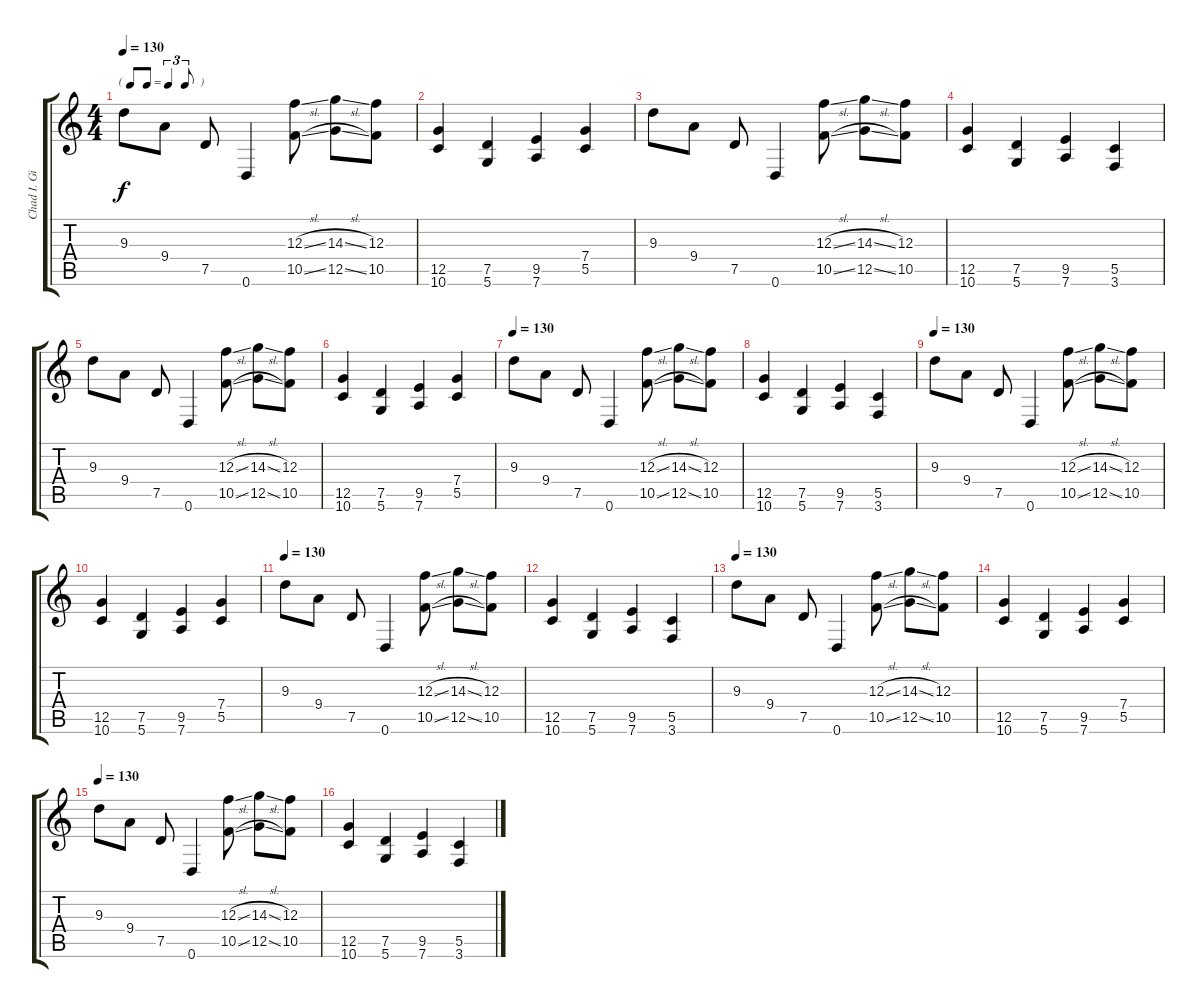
\track ("Chad I. Ginsburg" "Chad I. Gi") {instrument distortionguitar}
\staff {score tabs}
\tuning (D4 A3 F3 C3 G2 D2) {hide}
\ts (4 4)
\tf triplet8th
\tempo 130
\clef g2
\ks c
9.3.8{dy f} 9.4.8 7.5.8 0.6.4 (12.3{sl} 10.5{sl}).8 (14.3{sl} 12.5{sl}).8 (12.3 10.5).8 |
(12.5 10.6).4 (7.5 5.6).4 (9.5 7.6).4 (7.4 5.5).4 |
9.3.8 9.4.8 7.5.8 0.6.4 (12.3{sl} 10.5{sl}).8 (14.3{sl} 12.5{sl}).8 (12.3 10.5).8 |
(12.5 10.6).4 (7.5 5.6).4 (9.5 7.6).4 (5.5 3.6).4 |
9.3.8 9.4.8 7.5.8 0.6.4 (12.3{sl} 10.5{sl}).8 (14.3{sl} 12.5{sl}).8 (12.3 10.5).8 |
(12.5 10.6).4 (7.5 5.6).4 (9.5 7.6).4 (7.4 5.5).4 |
\tempo 130
9.3.8 9.4.8 7.5.8 0.6.4 (12.3{sl} 10.5{sl}).8 (14.3{sl} 12.5{sl}).8 (12.3 10.5).8 |
(12.5 10.6).4 (7.5 5.6).4 (9.5 7.6).4 (5.5 3.6).4 |
\tempo 130
9.3.8 9.4.8 7.5.8 0.6.4 (12.3{sl} 10.5{sl}).8 (14.3{sl} 12.5{sl}).8 (12.3 10.5).8 |
(12.5 10.6).4 (7.5 5.6).4 (9.5 7.6).4 (7.4 5.5).4 |
\tempo 130
9.3.8 9.4.8 7.5.8 0.6.4 (12.3{sl} 10.5{sl}).8 (14.3{sl} 12.5{sl}).8 (12.3 10.5).8 |
(12.5 10.6).4 (7.5 5.6).4 (9.5 7.6).4 (5.5 3.6).4 |
\tempo 130
9.3.8 9.4.8 7.5.8 0.6.4 (12.3{sl} 10.5{sl}).8 (14.3{sl} 12.5{sl}).8 (12.3 10.5).8 |
(12.5 10.6).4 (7.5 5.6).4 (9.5 7.6).4 (7.4 5.5).4 |
\tempo 130
9.3.8 9.4.8 7.5.8 0.6.4 (12.3{sl} 10.5{sl}).8 (14.3{sl} 12.5{sl}).8 (12.3 10.5).8 |
(12.5 10.6).4 (7.5 5.6).4 (9.5 7.6).4 (5.5 3.6).4
